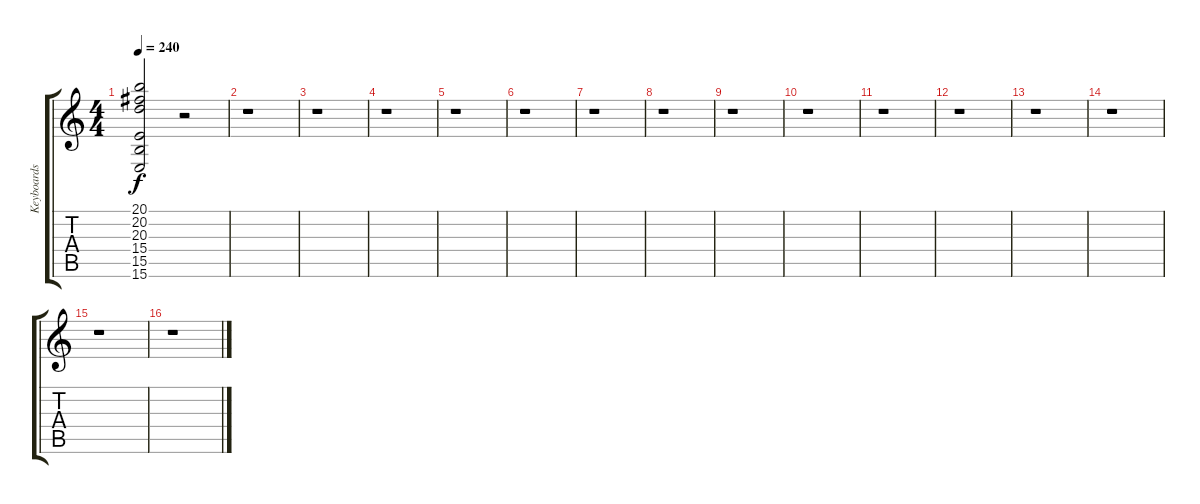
\track ("Keyboards" "Keyboards") {instrument harpsichord}
\staff {score tabs}
\tuning (Eb4 Bb3 Gb3 Db3 Ab2 Db2) {hide}
\ts (4 4)
\tempo 240
\clef g2
\ks c
(20.1 20.2 20.3 15.4 15.5 15.6).2{dy f volume 9 instrument orchestrahit} r.2{instrument orchestralharp} |
r.1 |
r.1 |
r.1 |
r.1 |
r.1 |
r.1 |
r.1 |
r.1 |
r.1 |
r.1 |
r.1 |
r.1 |
r.1 |
r.1 |
r.1
